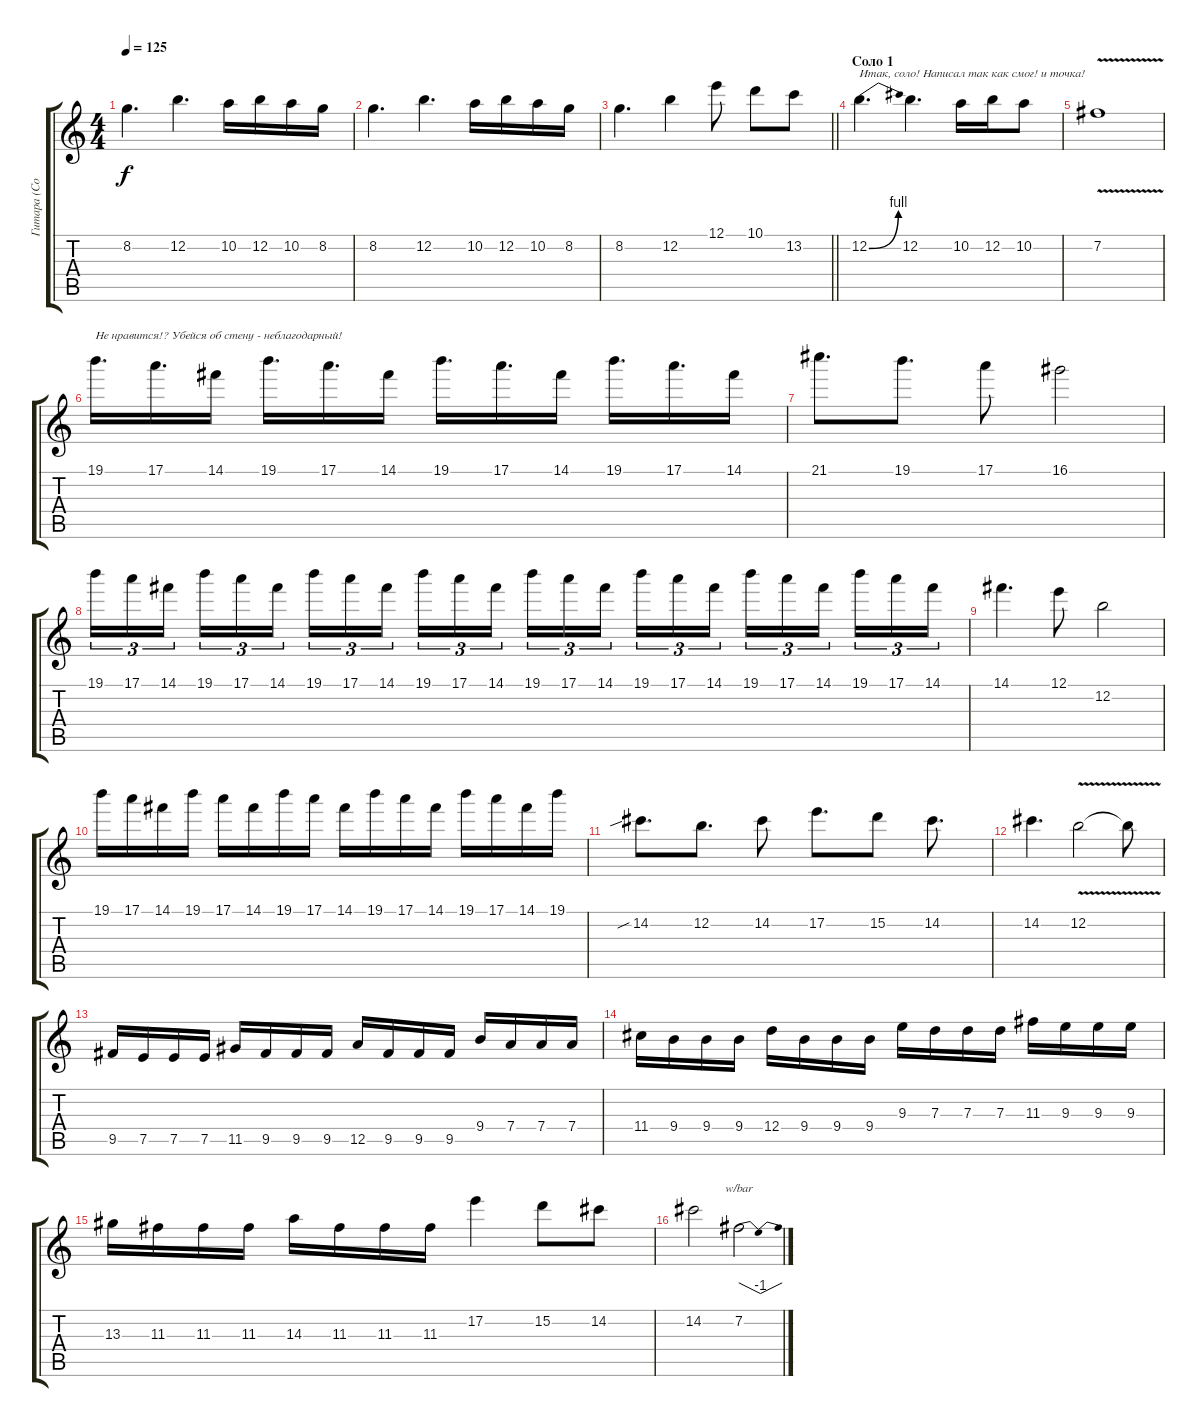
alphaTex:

\track ("Гитара (Соло-ритм)" "Гитара (Со") {instrument overdrivenguitar}
\staff {score tabs}
\tuning (E4 B3 G3 D3 A2 E2) {hide}
\ts (4 4)
\tempo 125
\clef g2
\ks c
8.2.4{d dy f} 12.2.4{d} 10.2.16 12.2.16 10.2.16 8.2.16 |
8.2.4{d} 12.2.4{d} 10.2.16 12.2.16 10.2.16 8.2.16 |
\barLineRight lightlight
8.2.4{d} 12.2.4 12.1.8 10.1.8 13.2.8 |
\section ("" "Соло 1")
12.2{be (bend 0 0 60 4)}.4{d txt "Итак, соло! Написал так как смог! и точка! "} 12.2.4{d} 10.2.16 12.2.16 10.2.8 |
7.2{v}.1 |
19.1.16{d txt "Не нравится!? Убейся об стену - неблагодарный!"} 17.1.16{d} 14.1.16 19.1.16{d} 17.1.16{d} 14.1.16 19.1.16{d} 17.1.16{d} 14.1.16 19.1.16{d} 17.1.16{d} 14.1.16 |
21.1.8{d} 19.1.8{d} 17.1.8 16.1.2 |
19.1.16{tu (3 2)} 17.1.16{tu (3 2)} 14.1.16{tu (3 2) beam splitsecondary} 19.1.16{tu (3 2)} 17.1.16{tu (3 2)} 14.1.16{tu (3 2)} 19.1.16{tu (3 2)} 17.1.16{tu (3 2)} 14.1.16{tu (3 2) beam splitsecondary} 19.1.16{tu (3 2)} 17.1.16{tu (3 2)} 14.1.16{tu (3 2)} 19.1.16{tu (3 2)} 17.1.16{tu (3 2)} 14.1.16{tu (3 2) beam splitsecondary} 19.1.16{tu (3 2)} 17.1.16{tu (3 2)} 14.1.16{tu (3 2)} 19.1.16{tu (3 2)} 17.1.16{tu (3 2)} 14.1.16{tu (3 2) beam splitsecondary} 19.1.16{tu (3 2)} 17.1.16{tu (3 2)} 14.1.16{tu (3 2)} |
14.1.4{d} 12.1.8 12.2.2 |
19.1.16 17.1.16 14.1.16 19.1.16 17.1.16 14.1.16 19.1.16 17.1.16 14.1.16 19.1.16 17.1.16 14.1.16 19.1.16 17.1.16 14.1.16 19.1.16 |
14.2{sib}.8{d} 12.2.8{d} 14.2.8 17.2.8{d} 15.2.8 14.2.8{d} |
14.2.4{d} 12.2{v}.2 12.2{t}.8 |
9.5.16 7.5.16 7.5.16 7.5.16 11.5.16 9.5.16 9.5.16 9.5.16 12.5.16 9.5.16 9.5.16 9.5.16 9.4.16 7.4.16 7.4.16 7.4.16 |
11.4.16 9.4.16 9.4.16 9.4.16 12.4.16 9.4.16 9.4.16 9.4.16 9.3.16 7.3.16 7.3.16 7.3.16 11.3.16 9.3.16 9.3.16 9.3.16 |
13.3.16 11.3.16 11.3.16 11.3.16 14.3.16 11.3.16 11.3.16 11.3.16 17.2.4 15.2.8 14.2.8 |
14.2.2 7.2.2{tbe (dip default 0 0 30 -4 60 0)}
